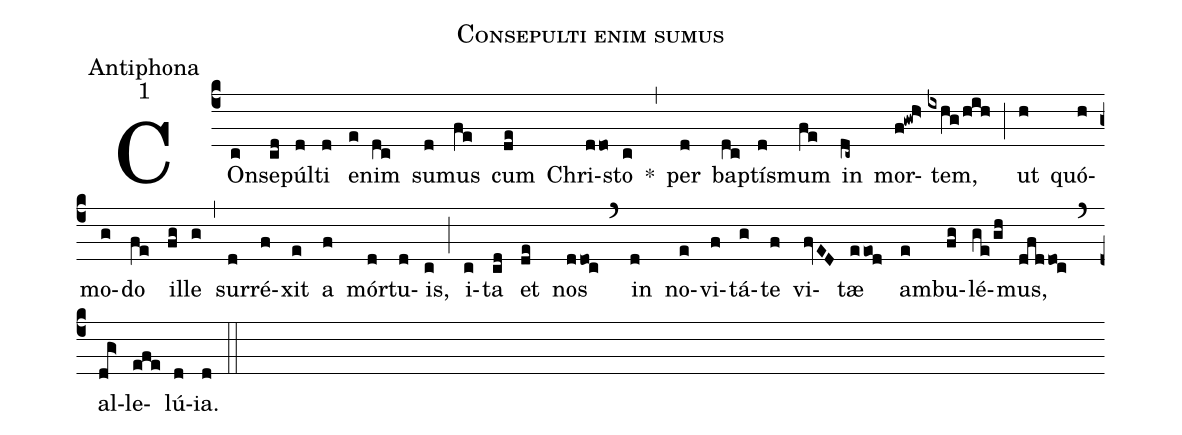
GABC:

name:Consepulti enim sumus;
office-part:Antiphona;
mode:1;
%%
(c4) COn(c)se(cd)púl(d)ti(d) e(e)nim(dc) su(d)mus(fe) cum(de) Chri(ddo)sto(c) *(,) per(d) bap(dc)tís(d)mum(fe) in(dc~) mor(f!gwh>)tem,(ixhg/hih) (;) ut(h) quó(h)mo(g)do(fe) il(fg)le(g) (,) sur(d)ré(f)xit(e) a(f) mór(d)tu(d)is,(c) (;) i(c)ta(cd) et(de) nos(ddoc) (`) in(d) no(e)vi(f)tá(g)te(f) vi(fvED)tæ(eeod) am(e)bu(fg)lé(ge/gh)mus,(dfddoc) (`) al(dg>)le(efe)lú(d)ia.(d) (::)
